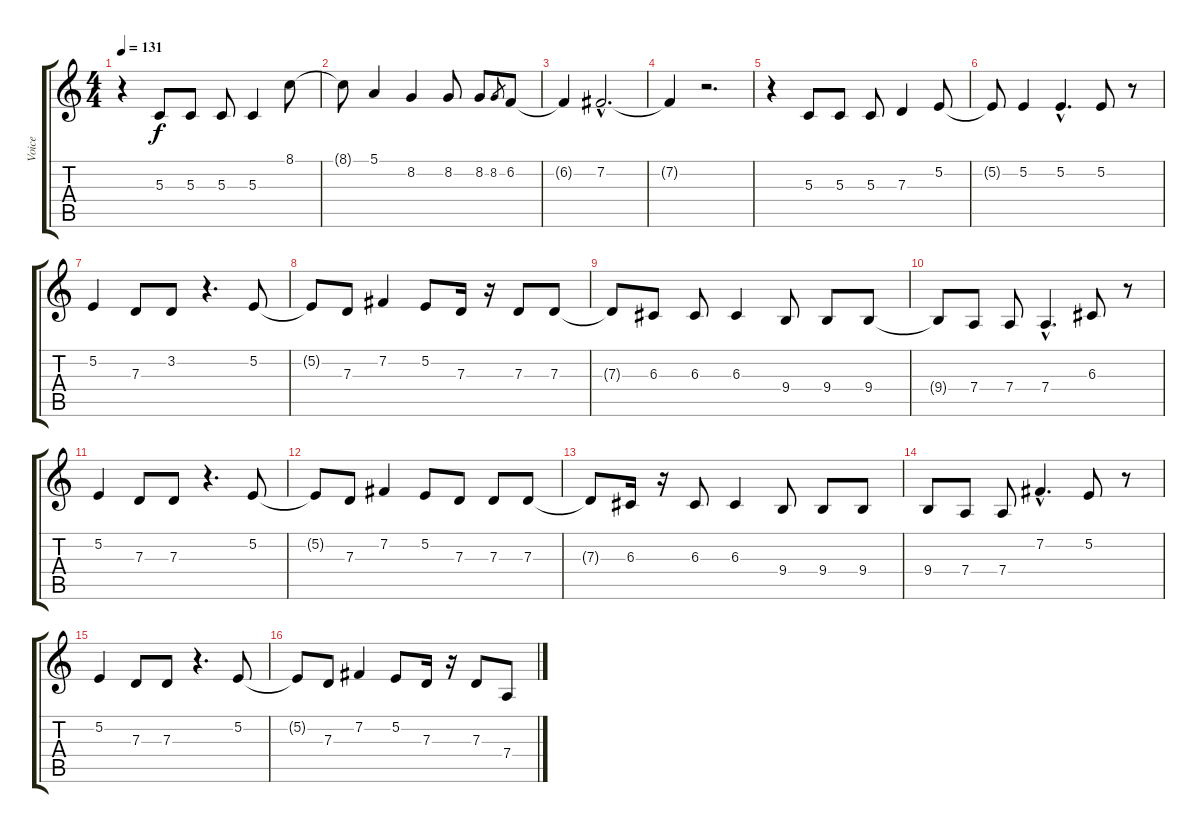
\track ("Voice" "Voice") {instrument clavinet}
\staff {score tabs}
\tuning (E4 B3 G3 D3 A2 E2) {hide}
\ts (4 4)
\tempo 131
\clef g2
\ks c
r.4{dy f} 5.3.8 5.3.8 5.3.8 5.3.4 8.1.8 |
8.1{t}.8 5.1.4 8.2.4 8.2.8 8.2.8 8.2.8{gr} 6.2.8 |
6.2{t}.4 7.2{hac}.2{d} |
7.2{t}.4 r.2{d} |
r.4 5.3.8 5.3.8 5.3.8 7.3.4 5.2.8 |
5.2{t}.8 5.2.4 5.2{hac}.4{d} 5.2.8 r.8 |
5.2.4 7.3.8 3.2.8 r.4{d} 5.2.8 |
5.2{t}.8 7.3.8 7.2.4 5.2.8 7.3.16 r.16 7.3.8 7.3.8 |
7.3{t}.8 6.3.8 6.3.8 6.3.4 9.4.8 9.4.8 9.4.8 |
9.4{t}.8 7.4.8 7.4.8 7.4{hac}.4{d} 6.3.8 r.8 |
5.2.4 7.3.8 7.3.8 r.4{d} 5.2.8 |
5.2{t}.8 7.3.8 7.2.4 5.2.8 7.3.8 7.3.8 7.3.8 |
7.3{t}.8 6.3.16 r.16 6.3.8 6.3.4 9.4.8 9.4.8 9.4.8 |
9.4.8 7.4.8 7.4.8 7.2{hac}.4{d} 5.2.8 r.8 |
5.2.4 7.3.8 7.3.8 r.4{d} 5.2.8 |
5.2{t}.8 7.3.8 7.2.4 5.2.8 7.3.16 r.16 7.3.8 7.4.8
